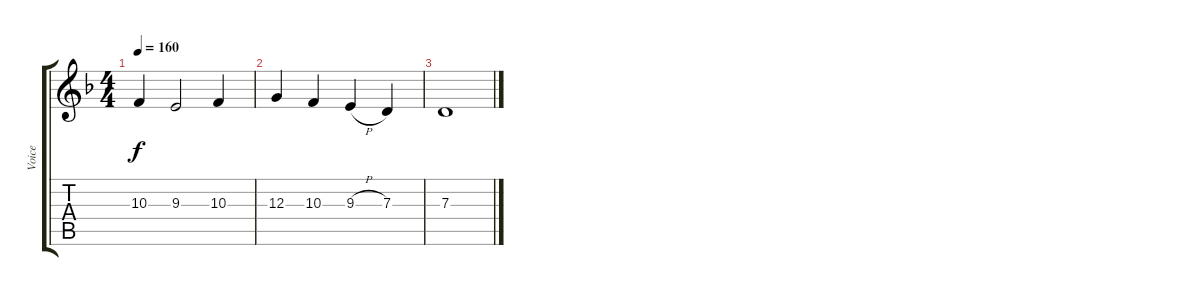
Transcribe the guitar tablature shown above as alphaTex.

\track ("Voice" "Voice") {instrument lead2sawtooth}
\staff {score tabs}
\tuning (E4 B3 G3 D3 A2 E2) {hide}
\ts (4 4)
\tempo 160
\clef g2
\ks dminor
10.3.4{dy f} 9.3.2 10.3.4 |
12.3.4 10.3.4 9.3{h}.4 7.3.4 |
7.3.1
